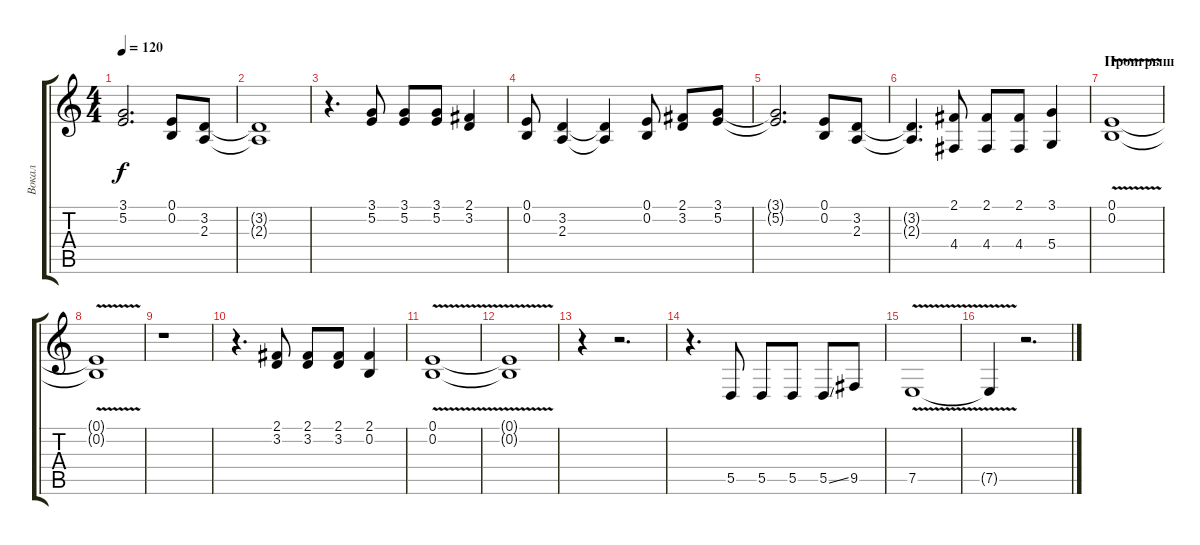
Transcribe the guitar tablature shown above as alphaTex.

\track ("Вокал" "Вокал") {instrument baritonesax}
\staff {score tabs}
\tuning (E4 B3 G3 D3 A2 E2) {hide}
\ts (4 4)
\tempo 120
\clef g2
\ks c
(3.1{t} 5.2{t}).2{d dy f} (0.1 0.2).8 (3.2 2.3).8 |
(3.2{t} 2.3{t}).1 |
r.4{d} (3.1 5.2).8 (3.1 5.2).8 (3.1 5.2).8 (2.1 3.2).4 |
(0.1 0.2).8 (3.2 2.3).4 (3.2{t} 2.3{t}).4 (0.1 0.2).8 (2.1 3.2).8 (3.1 5.2).8 |
(3.1{t} 5.2{t}).2{d} (0.1 0.2).8 (3.2 2.3).8 |
(3.2{t} 2.3{t}).4{d} (2.1 4.4).8 (2.1 4.4).8 (2.1 4.4).8 (3.1 5.4).4 |
\section ("" "Проигрыш")
(0.1{v} 0.2).1 |
(0.1{v t} 0.2{t}).1 |
r.1 |
r.4{d} (2.1 3.2).8 (2.1 3.2).8 (2.1 3.2).8 (2.1 0.2).4 |
(0.1{v} 0.2).1 |
(0.1{v t} 0.2{t}).1 |
r.4 r.2{d} |
r.4{d} 5.5.8 5.5.8 5.5.8 5.5{ss}.8 9.5.8 |
7.5{v}.1 |
7.5{v t}.4 r.2{d}
